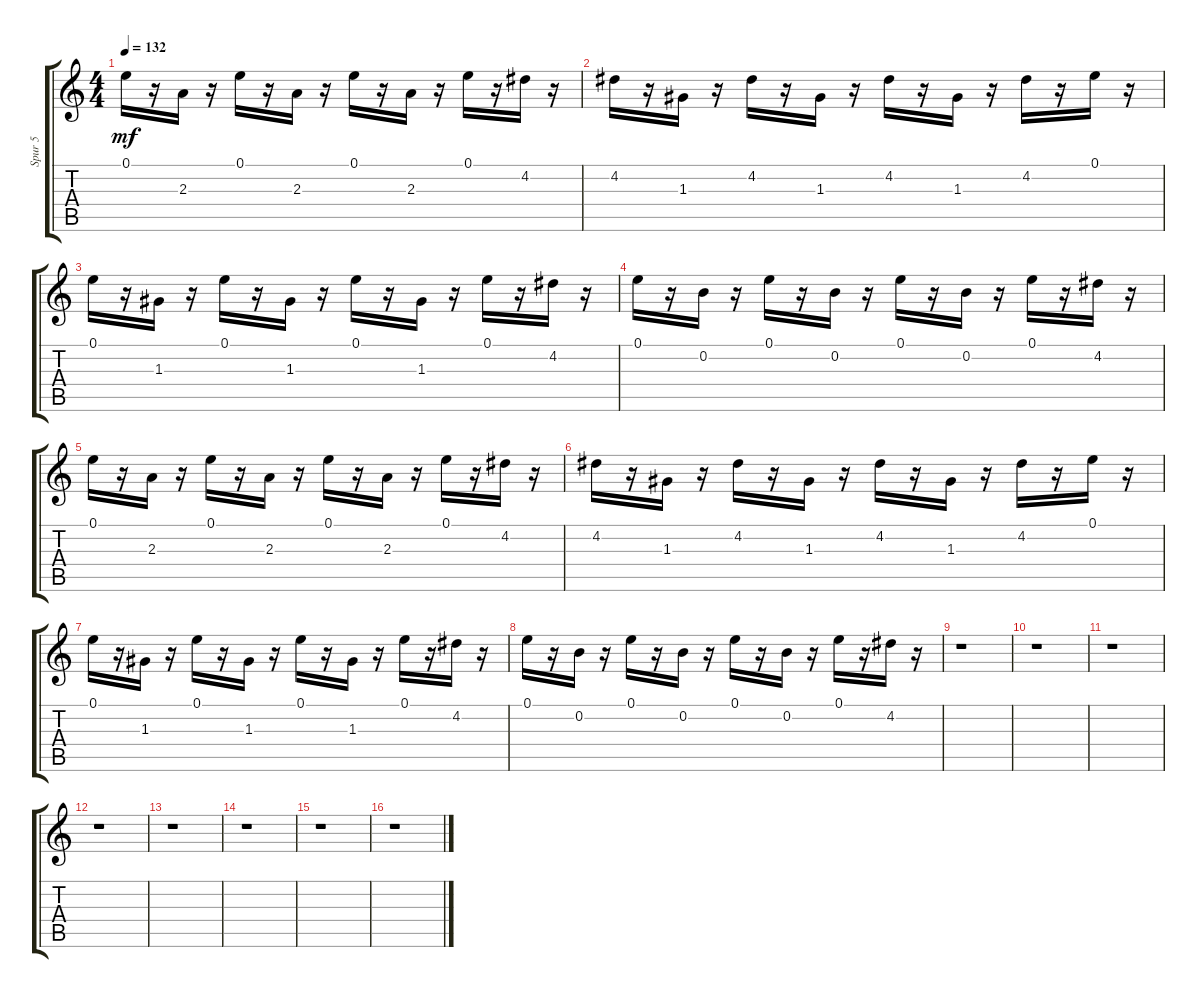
\track ("Spur 5" "Spur 5") {instrument slapbass1}
\staff {score tabs}
\tuning (E4 B3 G3 D3 A2 E2) {hide}
\ts (4 4)
\tempo 132
\clef g2
\ks c
0.1.16{dy mf} r.16 2.3.16 r.16 0.1.16 r.16 2.3.16 r.16 0.1.16 r.16 2.3.16 r.16 0.1.16 r.16 4.2.16 r.16 |
4.2.16 r.16 1.3.16 r.16 4.2.16 r.16 1.3.16 r.16 4.2.16 r.16 1.3.16 r.16 4.2.16 r.16 0.1.16 r.16 |
0.1.16 r.16 1.3.16 r.16 0.1.16 r.16 1.3.16 r.16 0.1.16 r.16 1.3.16 r.16 0.1.16 r.16 4.2.16 r.16 |
0.1.16 r.16 0.2.16 r.16 0.1.16 r.16 0.2.16 r.16 0.1.16 r.16 0.2.16 r.16 0.1.16 r.16 4.2.16 r.16 |
0.1.16 r.16 2.3.16 r.16 0.1.16 r.16 2.3.16 r.16 0.1.16 r.16 2.3.16 r.16 0.1.16 r.16 4.2.16 r.16 |
4.2.16 r.16 1.3.16 r.16 4.2.16 r.16 1.3.16 r.16 4.2.16 r.16 1.3.16 r.16 4.2.16 r.16 0.1.16 r.16 |
0.1.16 r.16 1.3.16 r.16 0.1.16 r.16 1.3.16 r.16 0.1.16 r.16 1.3.16 r.16 0.1.16 r.16 4.2.16 r.16 |
0.1.16 r.16 0.2.16 r.16 0.1.16 r.16 0.2.16 r.16 0.1.16 r.16 0.2.16 r.16 0.1.16 r.16 4.2.16 r.16 |
r.1 |
r.1 |
r.1 |
r.1 |
r.1 |
r.1 |
r.1 |
r.1
